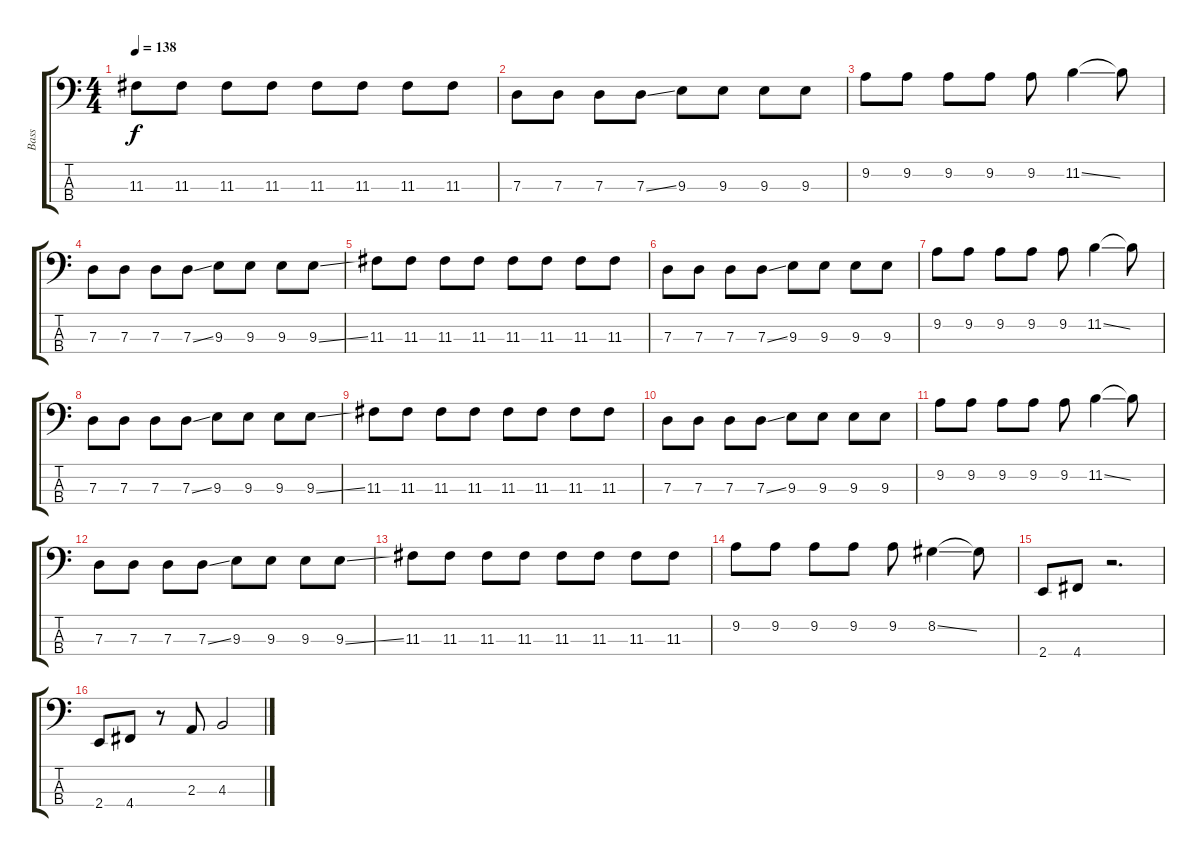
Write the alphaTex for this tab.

\track ("Bass" "Bass") {instrument electricbassfinger}
\staff {score tabs}
\tuning (F2 C2 G1 D1) {hide}
\ts (4 4)
\tempo 138
\clef f4
\ks c
11.3.8{dy f} 11.3.8 11.3.8 11.3.8 11.3.8 11.3.8 11.3.8 11.3.8 |
7.3.8 7.3.8 7.3.8 7.3{ss}.8 9.3.8 9.3.8 9.3.8 9.3.8 |
9.2.8 9.2.8 9.2.8 9.2.8 9.2.8 11.2{ss}.4 11.2{t}.8 |
7.3.8 7.3.8 7.3.8 7.3{ss}.8 9.3.8 9.3.8 9.3.8 9.3{ss}.8 |
11.3.8 11.3.8 11.3.8 11.3.8 11.3.8 11.3.8 11.3.8 11.3.8 |
7.3.8 7.3.8 7.3.8 7.3{ss}.8 9.3.8 9.3.8 9.3.8 9.3.8 |
9.2.8 9.2.8 9.2.8 9.2.8 9.2.8 11.2{ss}.4 11.2{t}.8 |
7.3.8 7.3.8 7.3.8 7.3{ss}.8 9.3.8 9.3.8 9.3.8 9.3{ss}.8 |
11.3.8 11.3.8 11.3.8 11.3.8 11.3.8 11.3.8 11.3.8 11.3.8 |
7.3.8 7.3.8 7.3.8 7.3{ss}.8 9.3.8 9.3.8 9.3.8 9.3.8 |
9.2.8 9.2.8 9.2.8 9.2.8 9.2.8 11.2{ss}.4 11.2{t}.8 |
7.3.8 7.3.8 7.3.8 7.3{ss}.8 9.3.8 9.3.8 9.3.8 9.3{ss}.8 |
11.3.8 11.3.8 11.3.8 11.3.8 11.3.8 11.3.8 11.3.8 11.3.8 |
9.2.8 9.2.8 9.2.8 9.2.8 9.2.8 8.2{ss}.4 8.2{t}.8 |
2.4.8 4.4.8 r.2{d} |
2.4.8 4.4.8 r.8 2.3.8 4.3.2
